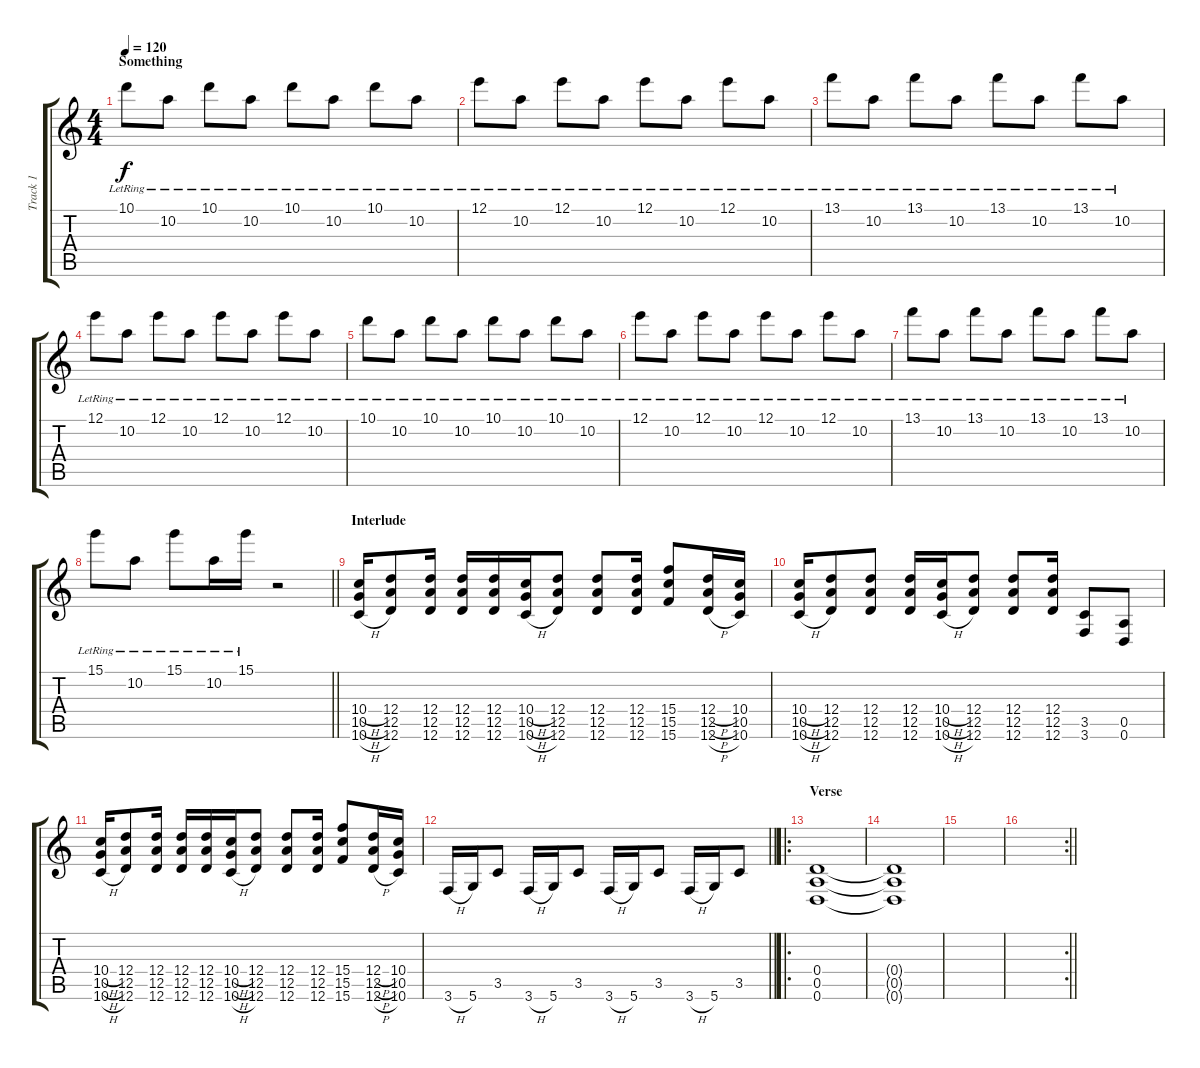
\track ("Track 1" "Track 1") {instrument distortionguitar}
\staff {score tabs}
\tuning (E4 B3 G3 D3 A2 D2) {hide}
\ts (4 4)
\section ("" "Something")
\tempo 120
\clef g2
\ks c
10.1{lr}.8{dy f} 10.2{lr}.8 10.1{lr}.8 10.2{lr}.8 10.1{lr}.8 10.2{lr}.8 10.1{lr}.8 10.2{lr}.8 |
12.1{lr}.8 10.2{lr}.8 12.1{lr}.8 10.2{lr}.8 12.1{lr}.8 10.2{lr}.8 12.1{lr}.8 10.2{lr}.8 |
13.1{lr}.8 10.2{lr}.8 13.1{lr}.8 10.2{lr}.8 13.1{lr}.8 10.2{lr}.8 13.1{lr}.8 10.2{lr}.8 |
12.1{lr}.8 10.2{lr}.8 12.1{lr}.8 10.2{lr}.8 12.1{lr}.8 10.2{lr}.8 12.1{lr}.8 10.2{lr}.8 |
10.1{lr}.8 10.2{lr}.8 10.1{lr}.8 10.2{lr}.8 10.1{lr}.8 10.2{lr}.8 10.1{lr}.8 10.2{lr}.8 |
12.1{lr}.8 10.2{lr}.8 12.1{lr}.8 10.2{lr}.8 12.1{lr}.8 10.2{lr}.8 12.1{lr}.8 10.2{lr}.8 |
13.1{lr}.8 10.2{lr}.8 13.1{lr}.8 10.2{lr}.8 13.1{lr}.8 10.2{lr}.8 13.1{lr}.8 10.2{lr}.8 |
\barLineRight lightlight
15.1{lr}.8 10.2{lr}.8 15.1{lr}.8 10.2{lr}.16 15.1{lr}.16 r.2 |
\section ("" "Interlude")
(10.4{h} 10.5{h} 10.6{h}).16 (12.4 12.5 12.6).8 (12.4 12.5 12.6).16 (12.4 12.5 12.6).16 (12.4 12.5 12.6).16 (10.4{h} 10.5{h} 10.6{h}).16 (12.4 12.5 12.6).8 (12.4 12.5 12.6).8 (12.4 12.5 12.6).16 (15.4 15.5 15.6).8 (12.4{h} 12.5{h} 12.6{h}).16 (10.4 10.5 10.6).16 |
(10.4{h} 10.5{h} 10.6{h}).16 (12.4 12.5 12.6).8 (12.4 12.5 12.6).8 (12.4 12.5 12.6).16 (10.4{h} 10.5{h} 10.6{h}).16 (12.4 12.5 12.6).8 (12.4 12.5 12.6).8 (12.4 12.5 12.6).16 (3.5 3.6).8 (0.5 0.6).8 |
(10.4{h} 10.5{h} 10.6{h}).16 (12.4 12.5 12.6).8 (12.4 12.5 12.6).16 (12.4 12.5 12.6).16 (12.4 12.5 12.6).16 (10.4{h} 10.5{h} 10.6{h}).16 (12.4 12.5 12.6).8 (12.4 12.5 12.6).8 (12.4 12.5 12.6).16 (15.4 15.5 15.6).8 (12.4{h} 12.5{h} 12.6{h}).16 (10.4 10.5 10.6).16 |
\barLineRight lightlight
3.6{h}.16 5.6.16 3.5.8 3.6{h}.16 5.6.16 3.5.8 3.6{h}.16 5.6.16 3.5.8 3.6{h}.16 5.6.16 3.5.8 |
\ro
\section ("" "Verse")
(0.4 0.5 0.6).1{volume 0} |
(0.4{t} 0.5{t} 0.6{t}).1 |
|
\rc 2
\barLineRight lightlight
